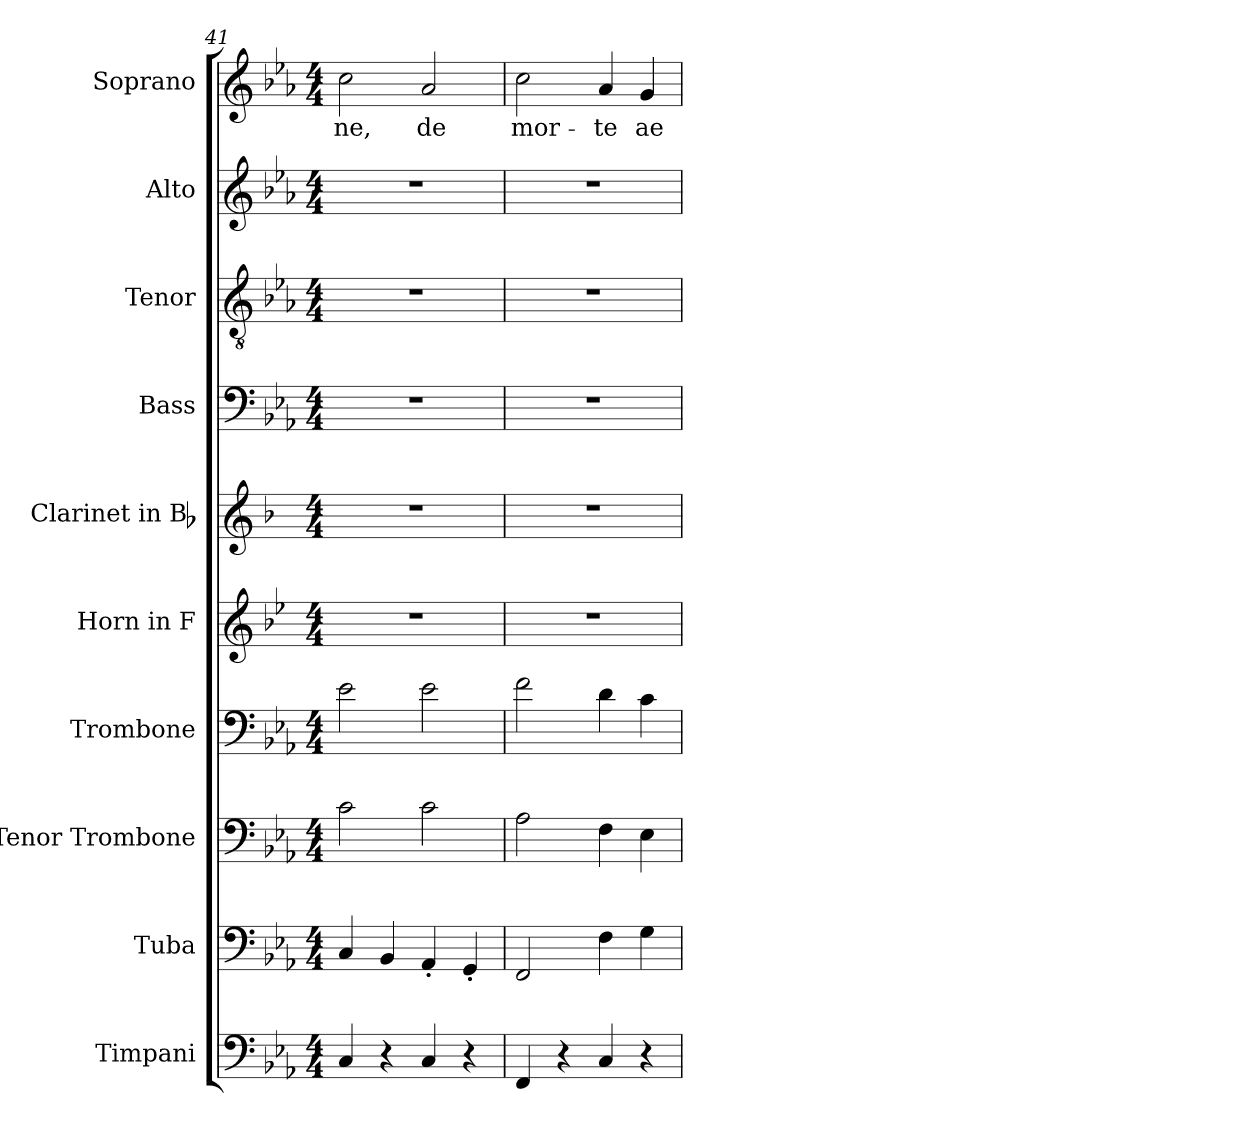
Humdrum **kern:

**kern	**kern	**kern	**kern	**kern	**kern	**kern	**kern	**kern	**kern	**text
*part10	*part9	*part8	*part7	*part6	*part5	*part4	*part3	*part2	*part1	*part1
*staff10	*staff9	*staff8	*staff7	*staff6	*staff5	*staff4	*staff3	*staff2	*staff1	*staff1
*I"Timpani	*I"Tuba	*I"Tenor Trombone	*I"Trombone	*I"Horn in F	*I"Clarinet in Bb	*I"Bass	*I"Tenor	*I"Alto	*I"Soprano	*
*I'Timp.	*I'Tba.	*I'Ten. Tbn.	*I'Tbn.	*I'Hn.	*I'Cl.	*I'B.	*I'T.	*I'A.	*I'S.	*
*clefF4	*clefF4	*clefF4	*clefF4	*clefG2	*clefG2	*clefF4	*clefGv2	*clefG2	*clefG2	*
*	*	*	*	*ITrd4c7	*ITrd1c2	*	*ITrd7c12	*	*	*
*k[b-e-a-]	*k[b-e-a-]	*k[b-e-a-]	*k[b-e-a-]	*k[b-e-a-]	*k[b-e-a-]	*k[b-e-a-]	*k[b-e-a-]	*k[b-e-a-]	*k[b-e-a-]	*
*c:	*c:	*c:	*c:	*c:	*c:	*c:	*c:	*c:	*c:	*
*M4/4	*M4/4	*M4/4	*M4/4	*M4/4	*M4/4	*M4/4	*M4/4	*M4/4	*M4/4	*
=41	=41	=41	=41	=41	=41	=41	=41	=41	=41	=41
!	!	!	!	!	!	!	!	!	!	!LO:LY:b:color=#000000
4Ci/	4Ci/	2ci\	2e-i\	1r	1r	1r	1r	1r	2cci\	-ne,
4r	4BB-i/	.	.	.	.	.	.	.	.	.
!	!	!	!	!	!	!	!	!	!	!LO:LY:b:color=#000000
4Ci/	4AA-'i/	2ci\	2e-i\	.	.	.	.	.	2a-i/	de
4r	4GG'i/	.	.	.	.	.	.	.	.	.
=42	=42	=42	=42	=42	=42	=42	=42	=42	=42	=42
!	!	!	!	!	!	!	!	!	!	!LO:LY:b:color=#000000
4FFi/	2FFi/	2A-i\	2fi\	1r	1r	1r	1r	1r	2cci\	mor-
4r	.	.	.	.	.	.	.	.	.	.
!	!	!	!	!	!	!	!	!	!	!LO:LY:b:color=#000000
4Ci/	4Fi\	4Fi\	4di\	.	.	.	.	.	4a-i/	-te
!	!	!	!	!	!	!	!	!	!	!LO:LY:b:color=#000000
4r	4Gi\	4E-i\	4ci\	.	.	.	.	.	4gi/	ae-
=	=	=	=	=	=	=	=	=	=	=
*-	*-	*-	*-	*-	*-	*-	*-	*-	*-	*-
